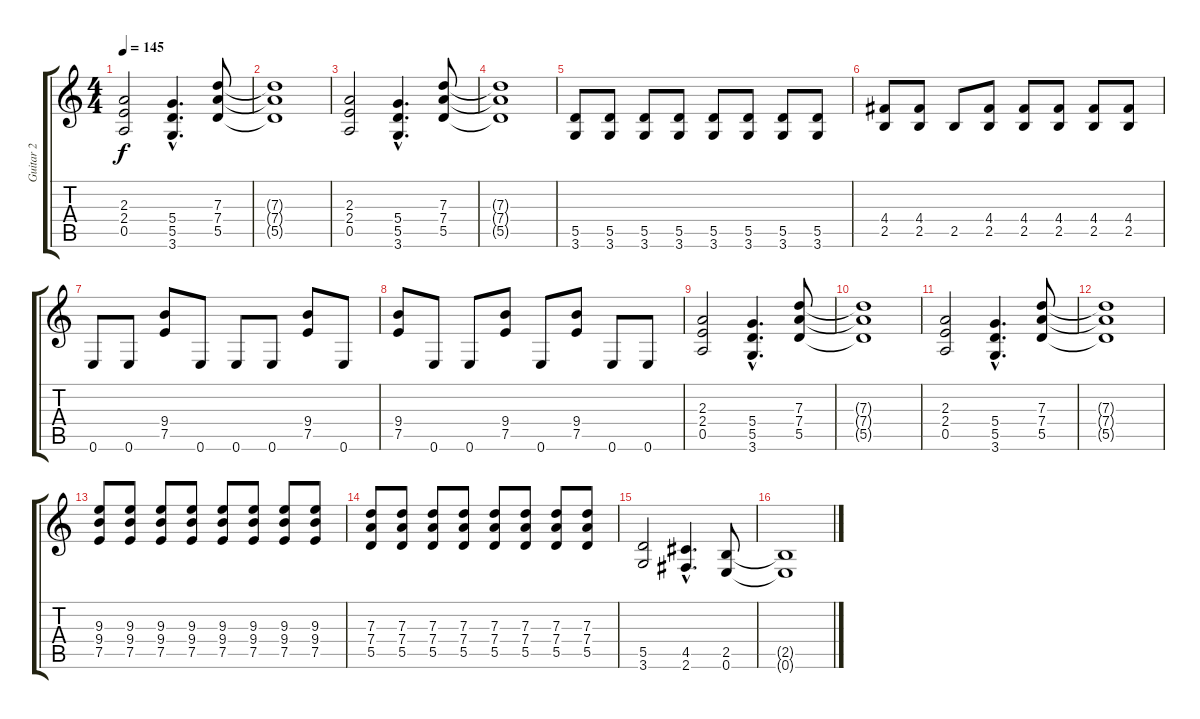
\track ("Guitar 2" "Guitar 2") {instrument overdrivenguitar}
\staff {score tabs}
\tuning (E4 B3 G3 D3 A2 E2) {hide}
\ts (4 4)
\tempo 145
\clef g2
\ks c
(2.3 2.4 0.5).2{dy f} (5.4{hac} 5.5{hac} 3.6{hac}).4{d} (7.3 7.4 5.5).8 |
(7.3{t} 7.4{t} 5.5{t}).1 |
(2.3 2.4 0.5).2 (5.4{hac} 5.5{hac} 3.6{hac}).4{d} (7.3 7.4 5.5).8 |
(7.3{t} 7.4{t} 5.5{t}).1 |
(5.5 3.6).8 (5.5 3.6).8 (5.5 3.6).8 (5.5 3.6).8 (5.5 3.6).8 (5.5 3.6).8 (5.5 3.6).8 (5.5 3.6).8 |
(4.4 2.5).8 (4.4 2.5).8 2.5.8 (4.4 2.5).8 (4.4 2.5).8 (4.4 2.5).8 (4.4 2.5).8 (4.4 2.5).8 |
0.6.8 0.6.8 (9.4 7.5).8 0.6.8 0.6.8 0.6.8 (9.4 7.5).8 0.6.8 |
(9.4 7.5).8 0.6.8 0.6.8 (9.4 7.5).8 0.6.8 (9.4 7.5).8 0.6.8 0.6.8 |
(2.3 2.4 0.5).2 (5.4{hac} 5.5{hac} 3.6{hac}).4{d} (7.3 7.4 5.5).8 |
(7.3{t} 7.4{t} 5.5{t}).1 |
(2.3 2.4 0.5).2 (5.4{hac} 5.5{hac} 3.6{hac}).4{d} (7.3 7.4 5.5).8 |
(7.3{t} 7.4{t} 5.5{t}).1 |
(9.3 9.4 7.5).8 (9.3 9.4 7.5).8 (9.3 9.4 7.5).8 (9.3 9.4 7.5).8 (9.3 9.4 7.5).8 (9.3 9.4 7.5).8 (9.3 9.4 7.5).8 (9.3 9.4 7.5).8 |
(7.3 7.4 5.5).8 (7.3 7.4 5.5).8 (7.3 7.4 5.5).8 (7.3 7.4 5.5).8 (7.3 7.4 5.5).8 (7.3 7.4 5.5).8 (7.3 7.4 5.5).8 (7.3 7.4 5.5).8 |
(5.5 3.6).2 (4.5{hac} 2.6{hac}).4{d} (2.5 0.6).8 |
(2.5{t} 0.6{t}).1
